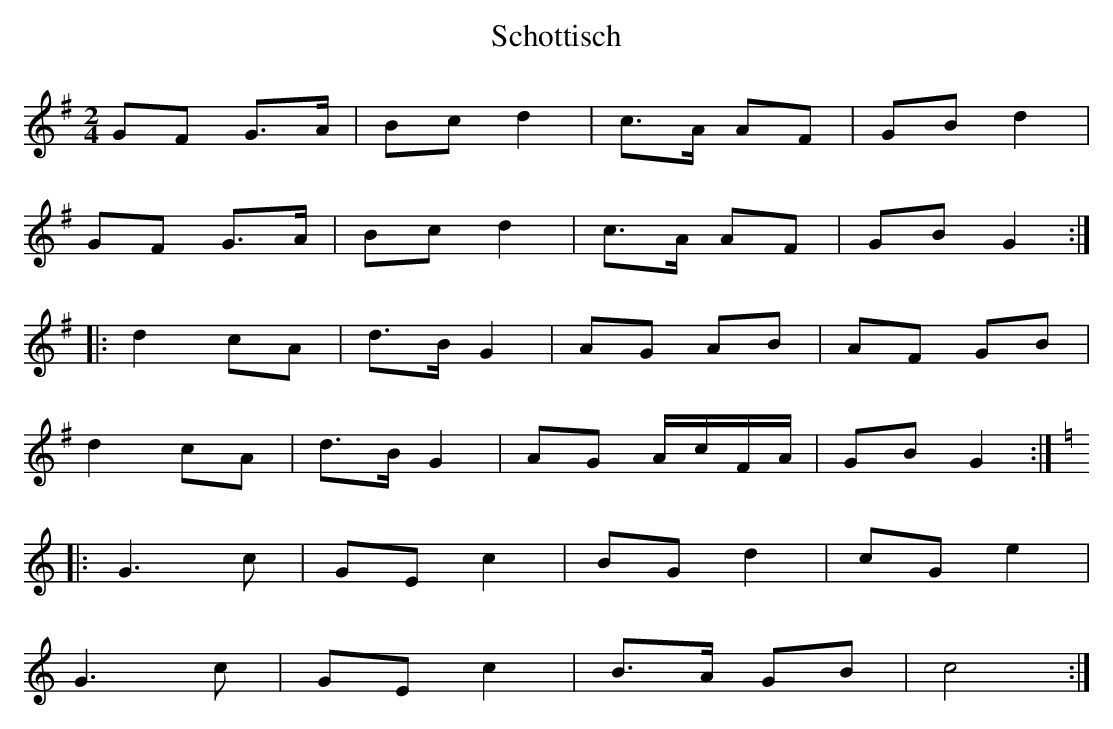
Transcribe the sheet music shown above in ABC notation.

X:1
T:Schottisch
M:2/4
L:1/16
K:G
G2F2 G3A|B2c2d4|c3A A2F2|G2B2d4|
G2F2 G3A|B2c2d4|c3A A2F2|G2B2G4:|
|:d4c2A2|d3BG4|A2G2 A2B2|A2F2 G2B2|
d4c2A2|d3BG4|A2G2 AcFA|G2B2G4:|
K:C
|:G6c2|G2E2c4|B2G2d4|c2G2e4|
G6c2|G2E2c4|B3A G2B2|c8:|
